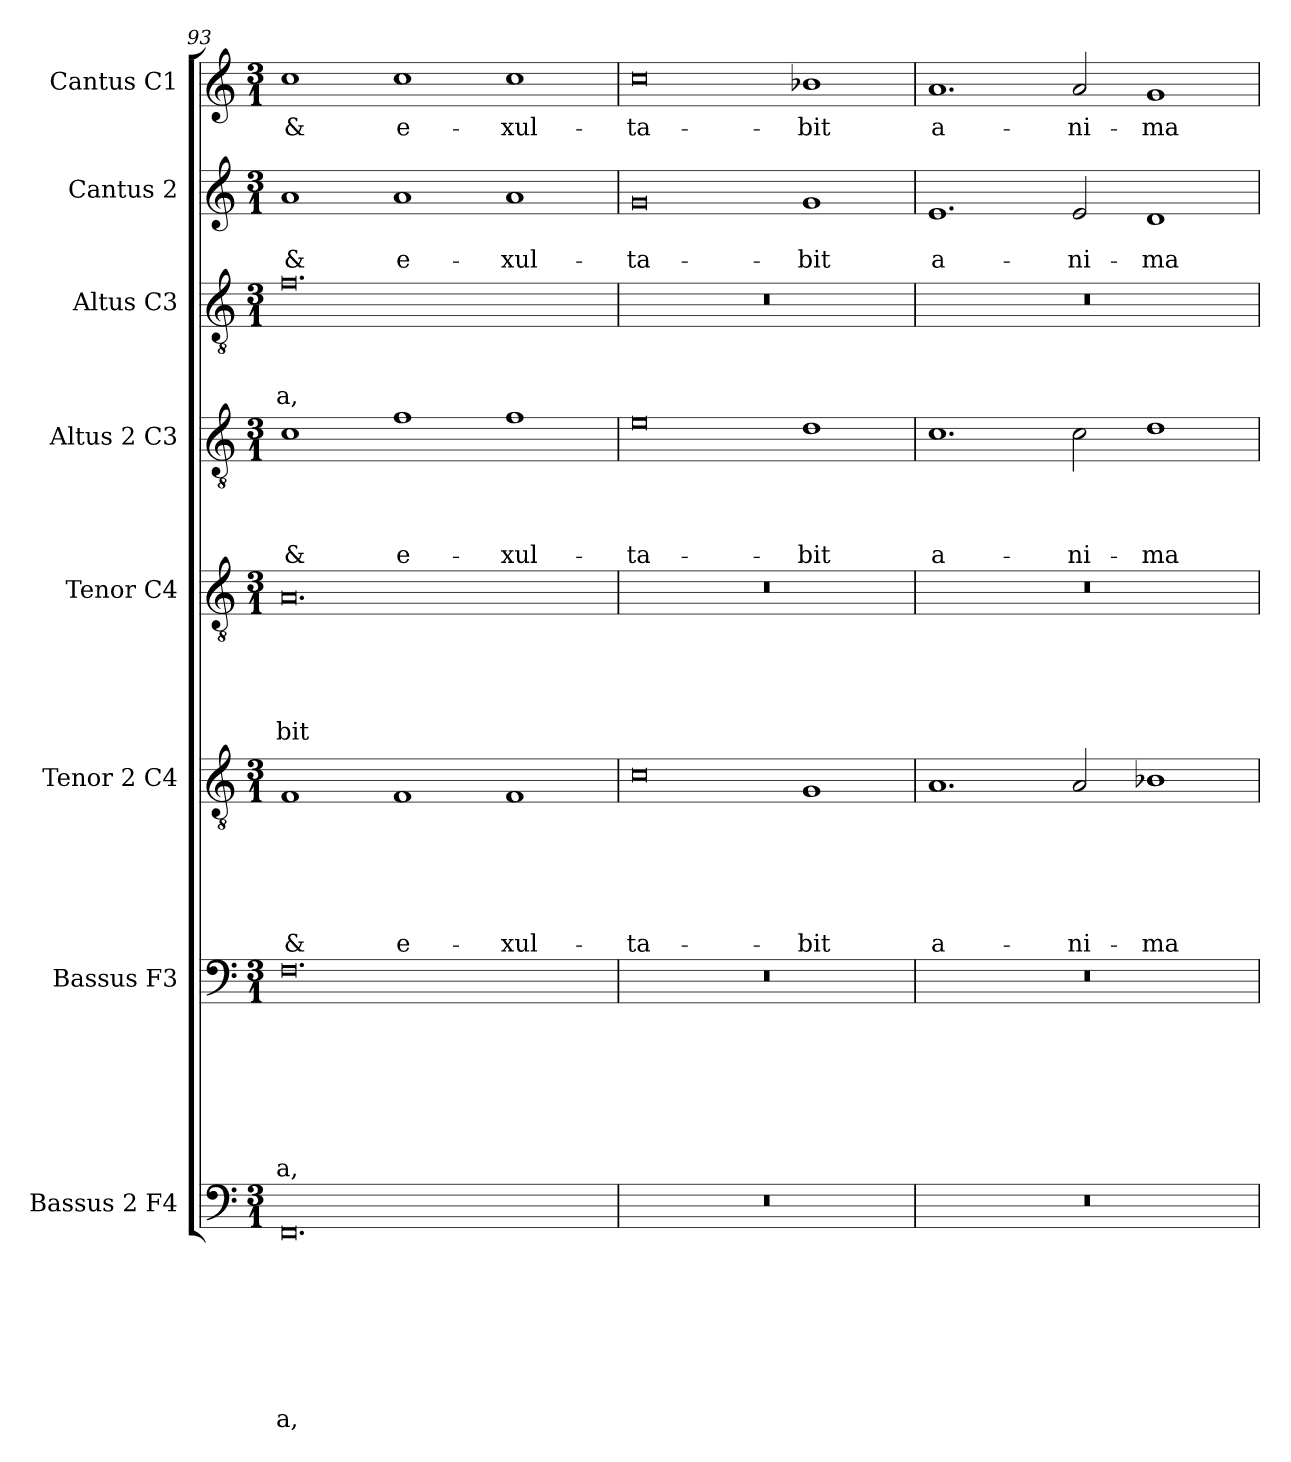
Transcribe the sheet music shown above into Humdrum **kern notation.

**kern	**text	**text	**text	**text	**text	**text	**text	**text	**kern	**text	**text	**text	**text	**text	**text	**text	**kern	**text	**text	**text	**text	**text	**text	**kern	**text	**text	**text	**text	**text	**kern	**text	**text	**text	**text	**kern	**text	**text	**text	**kern	**text	**text	**kern	**text
*part8	*part8	*part8	*part8	*part8	*part8	*part8	*part8	*part8	*part7	*part7	*part7	*part7	*part7	*part7	*part7	*part7	*part6	*part6	*part6	*part6	*part6	*part6	*part6	*part5	*part5	*part5	*part5	*part5	*part5	*part4	*part4	*part4	*part4	*part4	*part3	*part3	*part3	*part3	*part2	*part2	*part2	*part1	*part1
*staff8	*staff8	*staff8	*staff8	*staff8	*staff8	*staff8	*staff8	*staff8	*staff7	*staff7	*staff7	*staff7	*staff7	*staff7	*staff7	*staff7	*staff6	*staff6	*staff6	*staff6	*staff6	*staff6	*staff6	*staff5	*staff5	*staff5	*staff5	*staff5	*staff5	*staff4	*staff4	*staff4	*staff4	*staff4	*staff3	*staff3	*staff3	*staff3	*staff2	*staff2	*staff2	*staff1	*staff1
*I"Bassus 2 F4	*	*	*	*	*	*	*	*	*I"Bassus F3	*	*	*	*	*	*	*	*I"Tenor 2 C4	*	*	*	*	*	*	*I"Tenor C4	*	*	*	*	*	*I"Altus 2 C3	*	*	*	*	*I"Altus C3	*	*	*	*I"Cantus 2	*	*	*I"Cantus C1	*
*I'B2	*	*	*	*	*	*	*	*	*I'B	*	*	*	*	*	*	*	*I'T2	*	*	*	*	*	*	*I'T	*	*	*	*	*	*I'A2	*	*	*	*	*I'A	*	*	*	*I'C2	*	*	*I'C	*
!!LO:LB:g=z
*clefF4	*	*	*	*	*	*	*	*	*clefF4	*	*	*	*	*	*	*	*clefGv2	*	*	*	*	*	*	*clefGv2	*	*	*	*	*	*clefGv2	*	*	*	*	*clefGv2	*	*	*	*clefG2	*	*	*clefG2	*
*k[]	*	*	*	*	*	*	*	*	*k[]	*	*	*	*	*	*	*	*k[]	*	*	*	*	*	*	*k[]	*	*	*	*	*	*k[]	*	*	*	*	*k[]	*	*	*	*k[]	*	*	*k[]	*
*C:	*	*	*	*	*	*	*	*	*C:	*	*	*	*	*	*	*	*C:	*	*	*	*	*	*	*C:	*	*	*	*	*	*C:	*	*	*	*	*C:	*	*	*	*C:	*	*	*C:	*
*M3/1	*	*	*	*	*	*	*	*	*M3/1	*	*	*	*	*	*	*	*M3/1	*	*	*	*	*	*	*M3/1	*	*	*	*	*	*M3/1	*	*	*	*	*M3/1	*	*	*	*M3/1	*	*	*M3/1	*
=93	=93	=93	=93	=93	=93	=93	=93	=93	=93	=93	=93	=93	=93	=93	=93	=93	=93	=93	=93	=93	=93	=93	=93	=93	=93	=93	=93	=93	=93	=93	=93	=93	=93	=93	=93	=93	=93	=93	=93	=93	=93	=93	=93
!	!	!	!	!	!	!	!	!LO:LY:b	!	!	!	!	!	!	!	!LO:LY:b	!	!	!	!	!	!	!LO:LY:b	!	!	!	!	!	!LO:LY:b	!	!	!	!	!LO:LY:b	!	!	!	!LO:LY:b	!	!	!LO:LY:b	!	!LO:LY:b
0.FF	.	.	.	.	.	.	.	-a,	0.F	.	.	.	.	.	.	-a,	1F	.	.	.	.	.	&	0.A	.	.	.	.	-bit	1c	.	.	.	&	0.f	.	.	-a,	1a	.	&	1cc	&
!	!	!	!	!	!	!	!	!	!	!	!	!	!	!	!	!	!	!	!	!	!	!	!LO:LY:b	!	!	!	!	!	!	!	!	!	!	!LO:LY:b	!	!	!	!	!	!	!LO:LY:b	!	!LO:LY:b
.	.	.	.	.	.	.	.	.	.	.	.	.	.	.	.	.	1F	.	.	.	.	.	e-	.	.	.	.	.	.	1f	.	.	.	e-	.	.	.	.	1a	.	e-	1cc	e-
!	!	!	!	!	!	!	!	!	!	!	!	!	!	!	!	!	!	!	!	!	!	!	!LO:LY:b	!	!	!	!	!	!	!	!	!	!	!LO:LY:b	!	!	!	!	!	!	!LO:LY:b	!	!LO:LY:b
.	.	.	.	.	.	.	.	.	.	.	.	.	.	.	.	.	1F	.	.	.	.	.	-xul-	.	.	.	.	.	.	1f	.	.	.	-xul-	.	.	.	.	1a	.	-xul-	1cc	-xul-
=94	=94	=94	=94	=94	=94	=94	=94	=94	=94	=94	=94	=94	=94	=94	=94	=94	=94	=94	=94	=94	=94	=94	=94	=94	=94	=94	=94	=94	=94	=94	=94	=94	=94	=94	=94	=94	=94	=94	=94	=94	=94	=94	=94
!	!	!	!	!	!	!	!	!	!	!	!	!	!	!	!	!	!	!	!	!	!	!	!LO:LY:b	!	!	!	!	!	!	!	!	!	!	!LO:LY:b	!	!	!	!	!	!	!LO:LY:b	!	!LO:LY:b
0.r	.	.	.	.	.	.	.	.	0.r	.	.	.	.	.	.	.	0c	.	.	.	.	.	-ta-	0.r	.	.	.	.	.	0e	.	.	.	-ta-	0.r	.	.	.	0g	.	-ta-	0cc	-ta-
!	!	!	!	!	!	!	!	!	!	!	!	!	!	!	!	!	!	!	!	!	!	!	!LO:LY:b	!	!	!	!	!	!	!	!	!	!	!LO:LY:b	!	!	!	!	!	!	!LO:LY:b	!	!LO:LY:b
.	.	.	.	.	.	.	.	.	.	.	.	.	.	.	.	.	1G	.	.	.	.	.	-bit	.	.	.	.	.	.	1d	.	.	.	-bit	.	.	.	.	1g	.	-bit	1b-X	-bit
=95	=95	=95	=95	=95	=95	=95	=95	=95	=95	=95	=95	=95	=95	=95	=95	=95	=95	=95	=95	=95	=95	=95	=95	=95	=95	=95	=95	=95	=95	=95	=95	=95	=95	=95	=95	=95	=95	=95	=95	=95	=95	=95	=95
!	!	!	!	!	!	!	!	!	!	!	!	!	!	!	!	!	!	!	!	!	!	!	!LO:LY:b	!	!	!	!	!	!	!	!	!	!	!LO:LY:b	!	!	!	!	!	!	!LO:LY:b	!	!LO:LY:b
0.r	.	.	.	.	.	.	.	.	0.r	.	.	.	.	.	.	.	1.A	.	.	.	.	.	a-	0.r	.	.	.	.	.	1.c	.	.	.	a-	0.r	.	.	.	1.e	.	a-	1.a	a-
!	!	!	!	!	!	!	!	!	!	!	!	!	!	!	!	!	!	!	!	!	!	!	!LO:LY:b	!	!	!	!	!	!	!	!	!	!	!LO:LY:b	!	!	!	!	!	!	!LO:LY:b	!	!LO:LY:b
.	.	.	.	.	.	.	.	.	.	.	.	.	.	.	.	.	2A/	.	.	.	.	.	-ni-	.	.	.	.	.	.	2c\	.	.	.	-ni-	.	.	.	.	2e/	.	-ni-	2a/	-ni-
!	!	!	!	!	!	!	!	!	!	!	!	!	!	!	!	!	!	!	!	!	!	!	!LO:LY:b	!	!	!	!	!	!	!	!	!	!	!LO:LY:b	!	!	!	!	!	!	!LO:LY:b	!	!LO:LY:b
.	.	.	.	.	.	.	.	.	.	.	.	.	.	.	.	.	1B-X	.	.	.	.	.	-ma	.	.	.	.	.	.	1d	.	.	.	-ma	.	.	.	.	1d	.	-ma	1g	-ma
=	=	=	=	=	=	=	=	=	=	=	=	=	=	=	=	=	=	=	=	=	=	=	=	=	=	=	=	=	=	=	=	=	=	=	=	=	=	=	=	=	=	=	=
*-	*-	*-	*-	*-	*-	*-	*-	*-	*-	*-	*-	*-	*-	*-	*-	*-	*-	*-	*-	*-	*-	*-	*-	*-	*-	*-	*-	*-	*-	*-	*-	*-	*-	*-	*-	*-	*-	*-	*-	*-	*-	*-	*-
